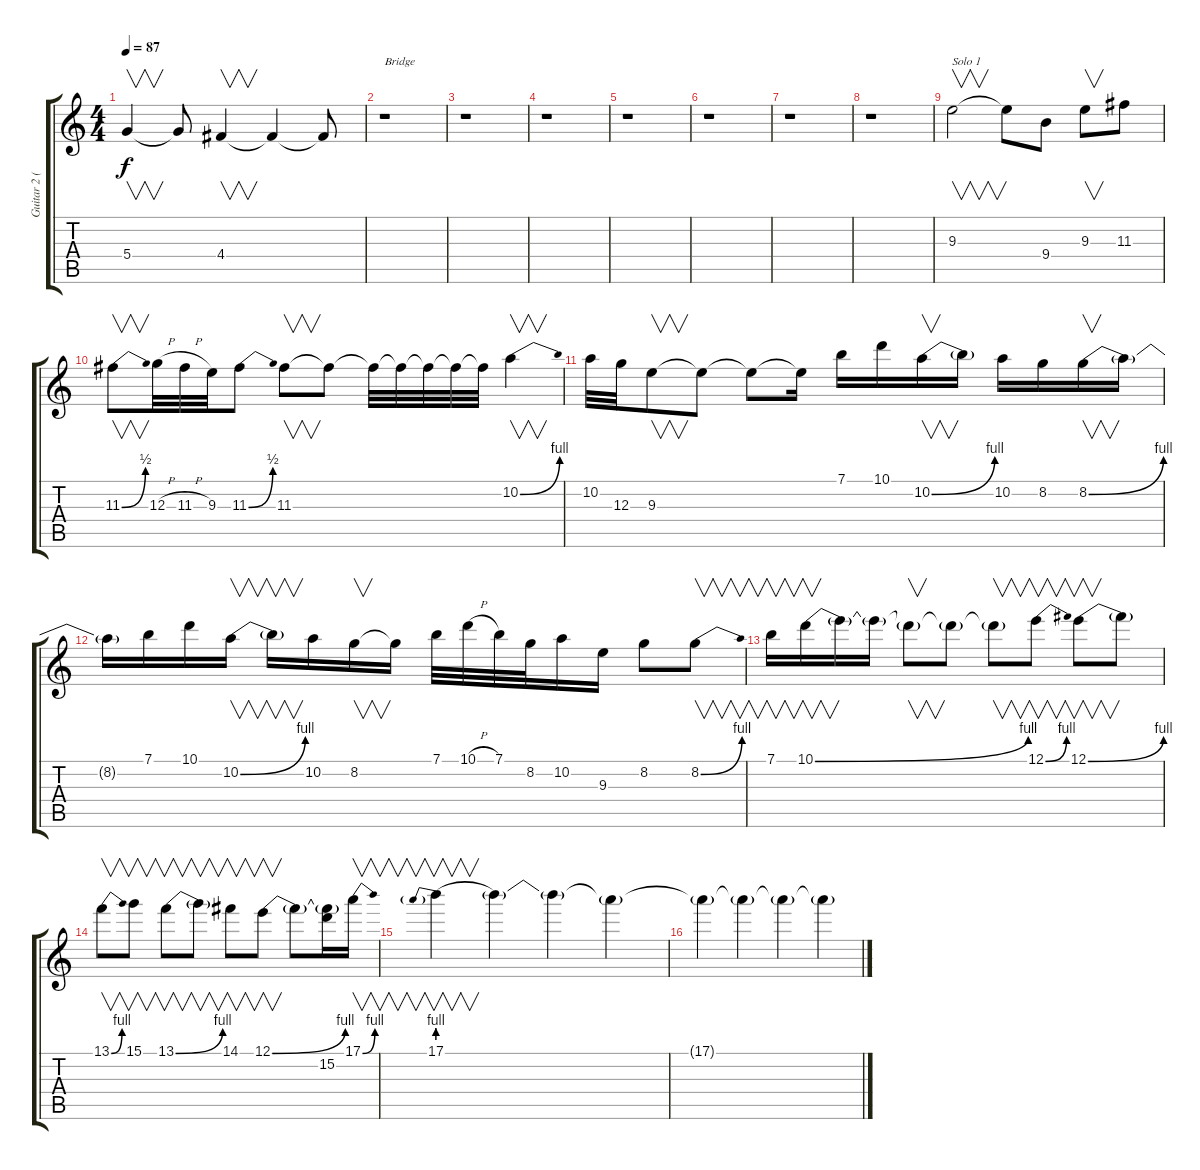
\track ("Guitar 2 (distortion)" "Guitar 2 (") {instrument distortionguitar}
\staff {score tabs}
\tuning (E4 B3 G3 D3 A2 E2) {hide}
\ts (4 4)
\tempo 87
\clef g2
\ks c
5.4.4{v dy f} 5.4{t}.8 4.4.4{v} 4.4{t}.4 4.4{t}.8 |
r.1{txt "Bridge"} |
r.1 |
r.1 |
r.1 |
r.1 |
r.1 |
r.1 |
9.3.2{v txt "Solo 1"} 9.3{t}.8 9.4.8 9.3.8{v} 11.3.8 |
11.3{be (bend 0 0 60 2)}.8{v} 12.3{h}.32 11.3{h}.32 9.3.32 11.3{be (bend 0 0 60 2)}.8 11.3.8{v} 11.3{t}.8 11.3{t}.32 11.3{t}.32 11.3{t}.32 11.3{t}.32 11.3{t}.32 10.2{be (bend 0 0 60 4)}.4{v} |
10.2.32 12.3.32 9.3.8{v} 9.3{t}.8 9.3{t}.8 9.3{t}.16 7.1.16 10.1.16 10.2{be (bend 0 0 60 4)}.16{v} 10.2{t}.16 10.2.16 8.2.16 8.2{be (bend 0 0 60 4)}.16{v} 8.2{t}.16 |
8.2{t}.16 7.1.16 10.1.16 10.2{be (bend 0 0 60 4)}.16{v} 10.2{t}.16{v} 10.2.16 8.2.16{v} 8.2{t}.16 7.1.32 10.1{h}.32 7.1.32 8.2.32 10.2.16 9.3.16 8.2.8 8.2{be (bend 0 0 60 4)}.8{v} |
7.1.16{v} 10.1{be (bend 0 0 60 4)}.16{v} 10.1{t}.16 10.1{t}.16 10.1{t}.8{v} 10.1{t}.8 10.1{t}.8{v} 12.1{be (bend 0 0 60 4)}.8{v} 12.1{be (bend 0 0 60 4)}.8{v} 12.1{t}.8 |
13.1{be (bend 0 0 60 4)}.8{v} 15.1.8{v} 13.1{be (bend 0 0 60 4)}.8{v} 13.1{t}.8{v} 14.1.8{v} 12.1{be (bend 0 0 60 4)}.8{v} 12.1{t}.8 (12.1{t} 15.2).16 17.1{be (bend 0 0 60 4)}.16{v} |
17.1{be (prebend 0 4 60 4)}.4{v} 17.1{t}.4 17.1{t}.4 17.1{t}.4 |
17.1{t}.4 17.1{t}.4 17.1{t}.4 17.1{t}.4
